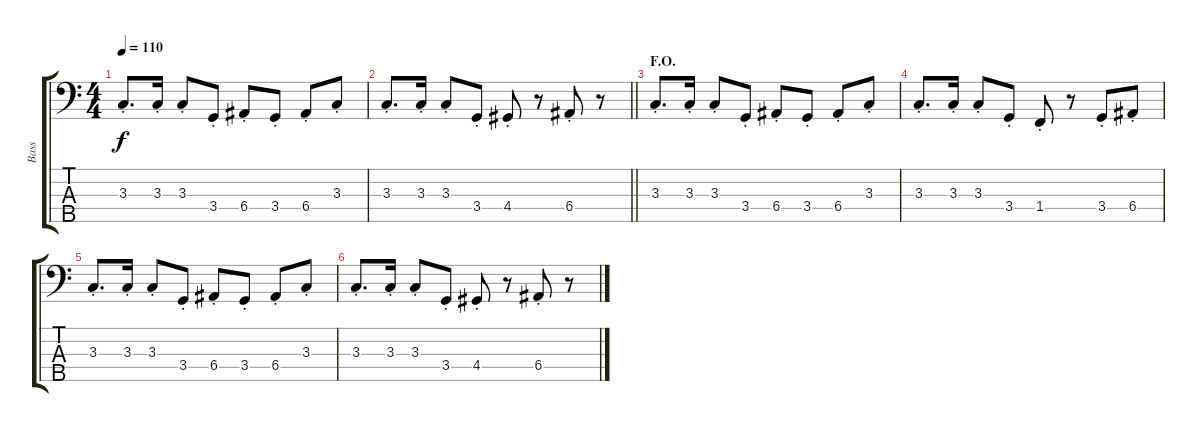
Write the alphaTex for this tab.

\track ("Bass" "Bass") {instrument electricbassfinger}
\staff {score tabs}
\tuning (G2 D2 A1 E1 B0) {hide}
\ts (4 4)
\tempo 110
\clef f4
\ks c
3.3{st}.8{d dy f} 3.3{st}.16 3.3{st}.8 3.4{st}.8 6.4{st}.8 3.4{st}.8 6.4{st}.8 3.3{st}.8 |
\barLineRight lightlight
3.3{st}.8{d} 3.3{st}.16 3.3{st}.8 3.4{st}.8 4.4{st}.8 r.8 6.4{st}.8 r.8 |
\section ("" "F.O.")
3.3{st}.8{d} 3.3{st}.16 3.3{st}.8 3.4{st}.8 6.4{st}.8 3.4{st}.8 6.4{st}.8 3.3{st}.8 |
3.3{st}.8{d} 3.3{st}.16 3.3{st}.8 3.4{st}.8 1.4{st}.8 r.8 3.4{st}.8 6.4{st}.8 |
3.3{st}.8{d} 3.3{st}.16 3.3{st}.8 3.4{st}.8 6.4{st}.8 3.4{st}.8 6.4{st}.8 3.3{st}.8 |
3.3{st}.8{d} 3.3{st}.16 3.3{st}.8 3.4{st}.8 4.4{st}.8 r.8 6.4{st}.8 r.8
